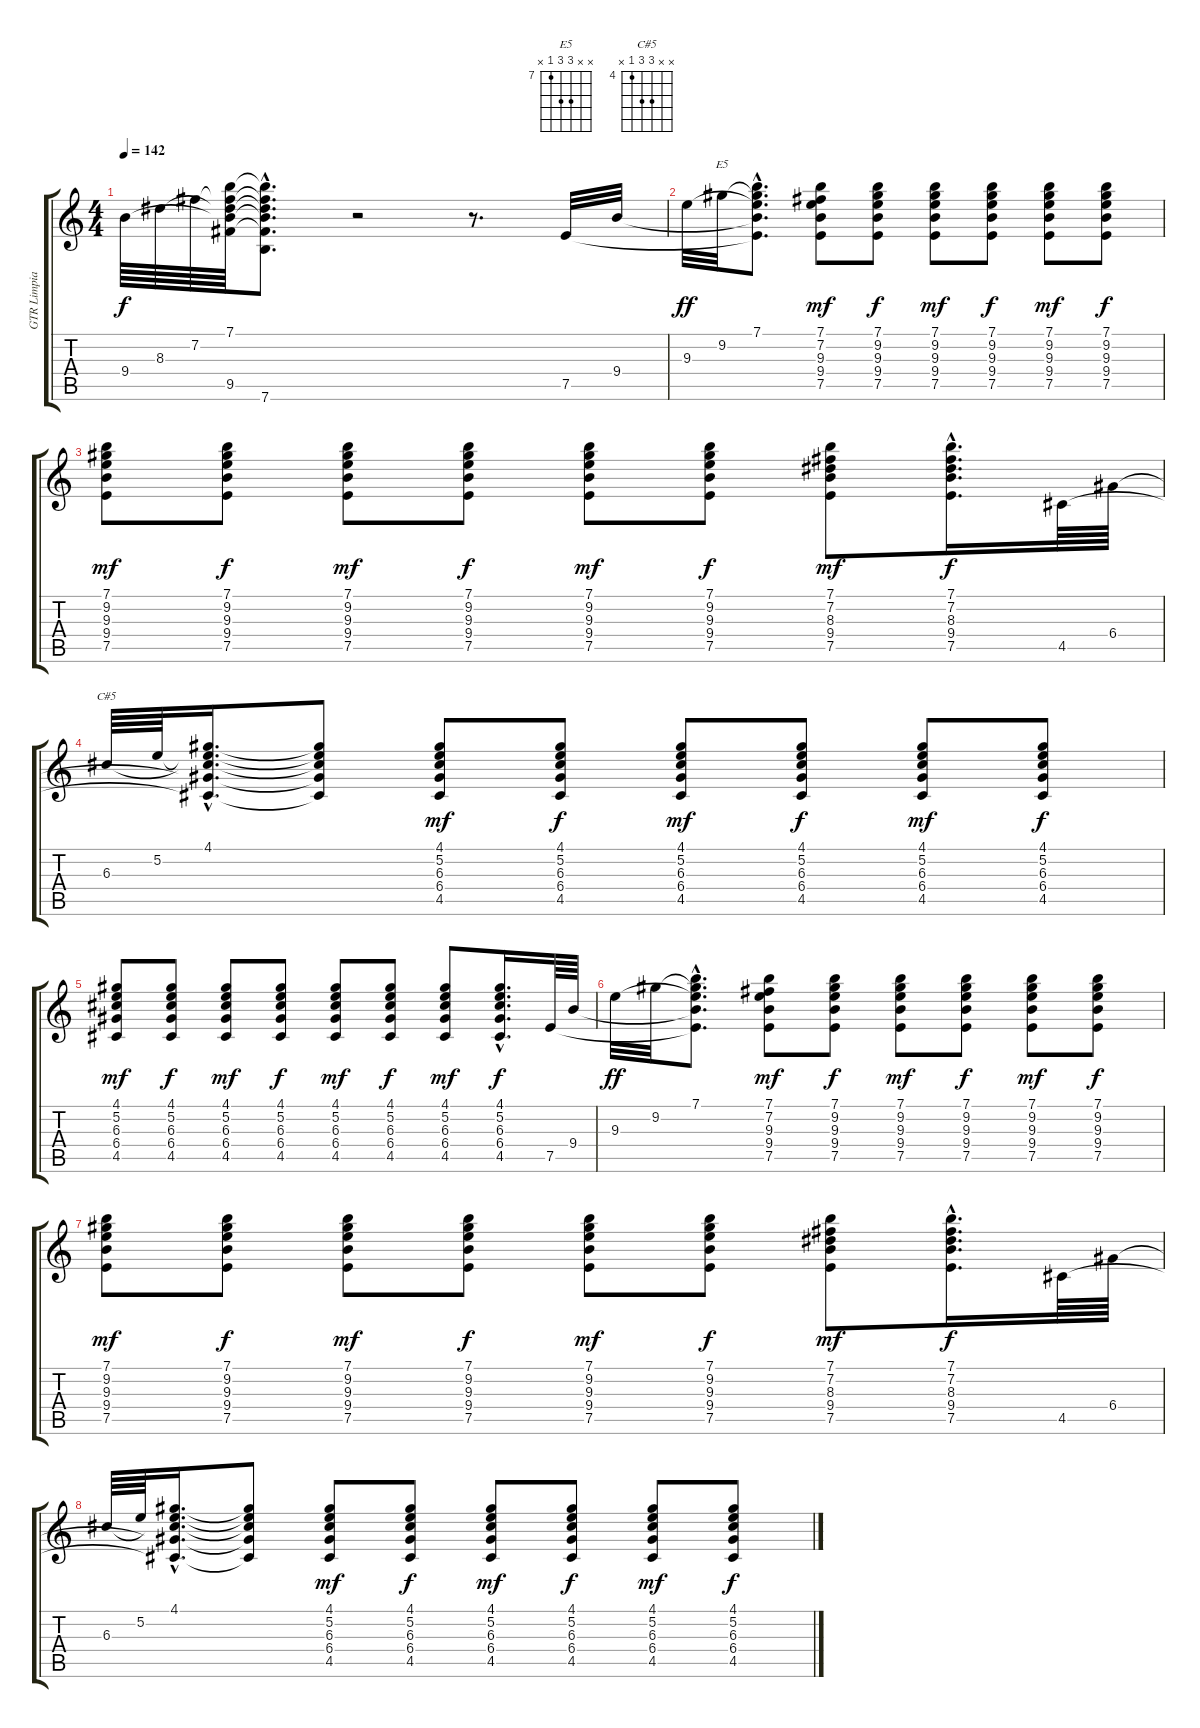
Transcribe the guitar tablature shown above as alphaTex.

\track ("GTR Limpia" "GTR Limpia") {instrument acousticguitarsteel}
\staff {score tabs}
\tuning (E4 B3 G3 D3 A2 E2) {hide}
\chord ("E5" x x 9 9 7 x) {firstfret 7}
\chord ("C#5" x x 6 6 4 x) {firstfret 4}
\ts (4 4)
\tempo 142
\clef g2
\ks c
9.4.64{dy f} 8.3.64 7.2.64 (7.1 7.2{t} 8.3{t} 9.4{t} 9.5{t}).64 (7.1{hac t} 7.2{hac t} 8.3{hac t} 9.4{hac t} 9.5{hac t} 7.6{hac t}).8{d} r.2 r.8{d} 7.5.32 9.4.32 |
9.3.32{dy ff} 9.2.32{ch "E5"} (7.1{hac} 9.2{hac t} 9.3{hac t} 9.4{hac t} 7.5{hac t}).8{d} (7.1 7.2 9.3 9.4 7.5).8{dy mf} (7.1 9.2 9.3 9.4 7.5).8{dy f} (7.1 9.2 9.3 9.4 7.5).8{dy mf} (7.1 9.2 9.3 9.4 7.5).8{dy f} (7.1 9.2 9.3 9.4 7.5).8{dy mf} (7.1 9.2 9.3 9.4 7.5).8{dy f} |
(7.1 9.2 9.3 9.4 7.5).8{dy mf} (7.1 9.2 9.3 9.4 7.5).8{dy f} (7.1 9.2 9.3 9.4 7.5).8{dy mf} (7.1 9.2 9.3 9.4 7.5).8{dy f} (7.1 9.2 9.3 9.4 7.5).8{dy mf} (7.1 9.2 9.3 9.4 7.5).8{dy f} (7.1 7.2 8.3 9.4 7.5).8{dy mf} (7.1{hac} 7.2{hac} 8.3{hac} 9.4{hac} 7.5{hac}).16{d dy f} 4.5.64 6.4.64 |
6.3.64{ch "C#5"} 5.2.64 (4.1{hac} 5.2{hac t} 6.3{hac t} 6.4{hac t} 4.5{hac t}).16{d} (4.1{t} 5.2{t} 6.3{t} 6.4{t} 4.5{t}).8 (4.1 5.2 6.3 6.4 4.5).8{dy mf} (4.1 5.2 6.3 6.4 4.5).8{dy f} (4.1 5.2 6.3 6.4 4.5).8{dy mf} (4.1 5.2 6.3 6.4 4.5).8{dy f} (4.1 5.2 6.3 6.4 4.5).8{dy mf} (4.1 5.2 6.3 6.4 4.5).8{dy f} |
(4.1 5.2 6.3 6.4 4.5).8{dy mf} (4.1 5.2 6.3 6.4 4.5).8{dy f} (4.1 5.2 6.3 6.4 4.5).8{dy mf} (4.1 5.2 6.3 6.4 4.5).8{dy f} (4.1 5.2 6.3 6.4 4.5).8{dy mf} (4.1 5.2 6.3 6.4 4.5).8{dy f} (4.1 5.2 6.3 6.4 4.5).8{dy mf} (4.1{hac} 5.2{hac} 6.3{hac} 6.4{hac} 4.5{hac}).16{d dy f} 7.5.64 9.4.64 |
9.3.32{dy ff} 9.2.32 (7.1{hac} 9.2{hac t} 9.3{hac t} 9.4{hac t} 7.5{hac t}).8{d} (7.1 7.2 9.3 9.4 7.5).8{dy mf} (7.1 9.2 9.3 9.4 7.5).8{dy f} (7.1 9.2 9.3 9.4 7.5).8{dy mf} (7.1 9.2 9.3 9.4 7.5).8{dy f} (7.1 9.2 9.3 9.4 7.5).8{dy mf} (7.1 9.2 9.3 9.4 7.5).8{dy f} |
(7.1 9.2 9.3 9.4 7.5).8{dy mf} (7.1 9.2 9.3 9.4 7.5).8{dy f} (7.1 9.2 9.3 9.4 7.5).8{dy mf} (7.1 9.2 9.3 9.4 7.5).8{dy f} (7.1 9.2 9.3 9.4 7.5).8{dy mf} (7.1 9.2 9.3 9.4 7.5).8{dy f} (7.1 7.2 8.3 9.4 7.5).8{dy mf} (7.1{hac} 7.2{hac} 8.3{hac} 9.4{hac} 7.5{hac}).16{d dy f} 4.5.64 6.4.64 |
6.3.64 5.2.64 (4.1{hac} 5.2{hac t} 6.3{hac t} 6.4{hac t} 4.5{hac t}).16{d} (4.1{t} 5.2{t} 6.3{t} 6.4{t} 4.5{t}).8 (4.1 5.2 6.3 6.4 4.5).8{dy mf} (4.1 5.2 6.3 6.4 4.5).8{dy f} (4.1 5.2 6.3 6.4 4.5).8{dy mf} (4.1 5.2 6.3 6.4 4.5).8{dy f} (4.1 5.2 6.3 6.4 4.5).8{dy mf} (4.1 5.2 6.3 6.4 4.5).8{dy f}
